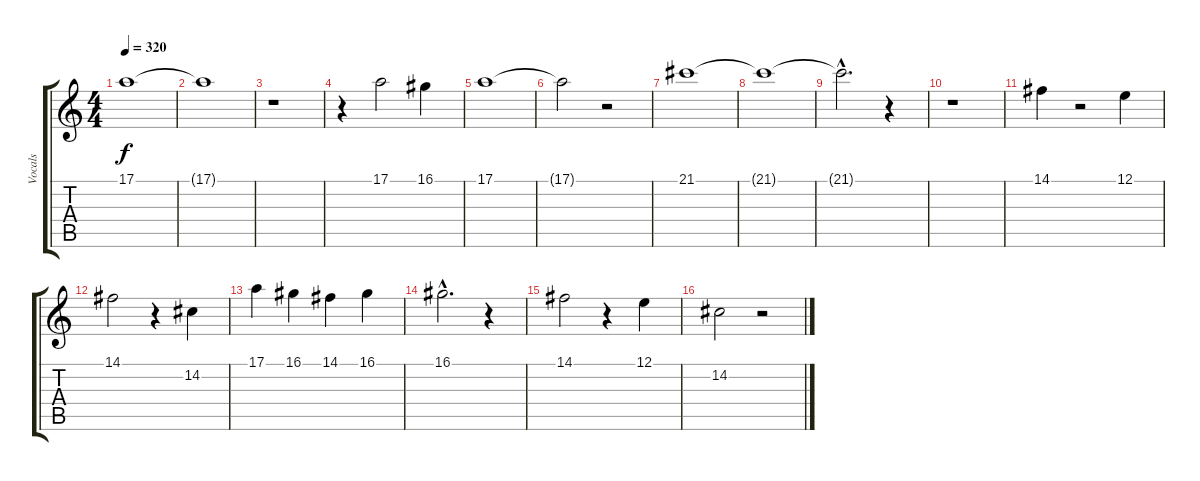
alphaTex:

\track ("Vocals" "Vocals") {instrument bassoon}
\staff {score tabs}
\tuning (E4 B3 G3 D3 A2 E2) {hide}
\ts (4 4)
\tempo 320
\clef g2
\ks c
17.1.1{dy f} |
17.1{t}.1 |
r.1 |
r.4 17.1.2 16.1.4 |
17.1.1 |
17.1{t}.2 r.2 |
21.1.1 |
21.1{t}.1 |
21.1{hac t}.2{d} r.4 |
r.1 |
14.1.4 r.2 12.1.4 |
14.1.2 r.4 14.2.4 |
17.1.4 16.1.4 14.1.4 16.1.4 |
16.1{hac}.2{d} r.4 |
14.1.2 r.4 12.1.4 |
14.2.2 r.2
